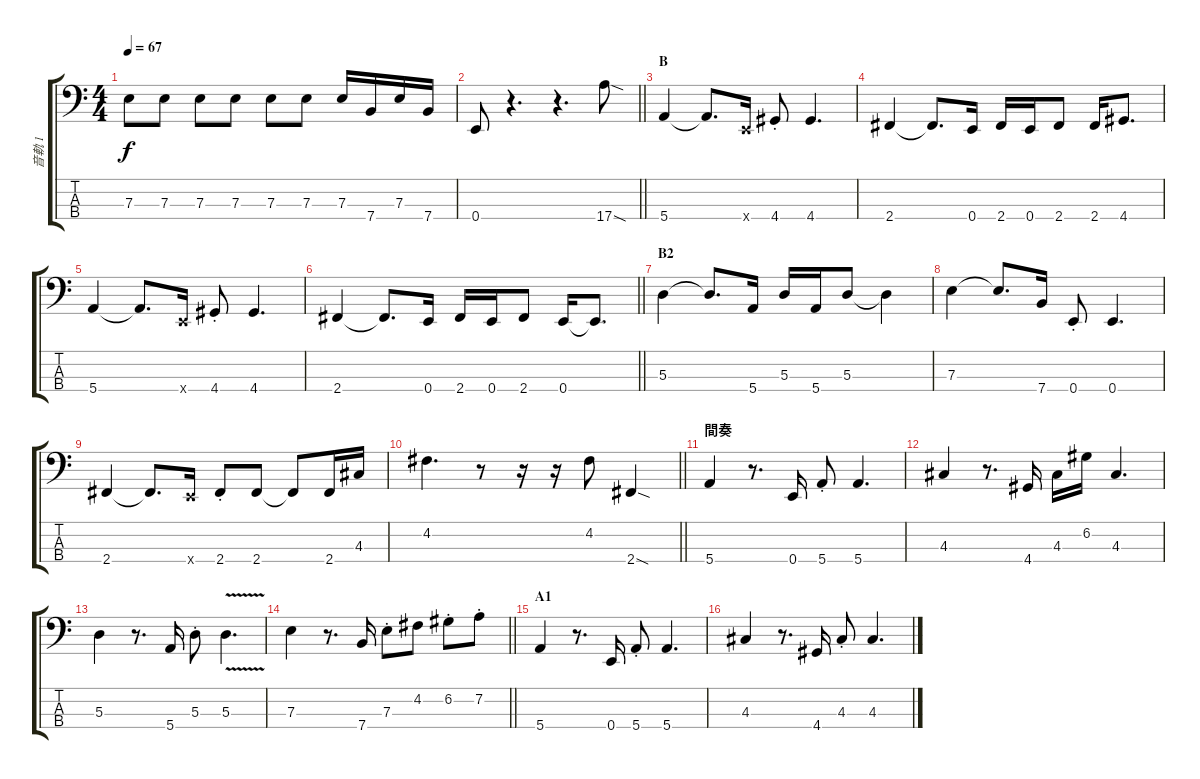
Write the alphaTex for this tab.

\track ("音軌 1" "音軌 1") {instrument electricbassfinger}
\staff {score tabs}
\tuning (G2 D2 A1 E1) {hide}
\ts (4 4)
\tempo 67
\clef f4
\ks c
7.3.8{dy f} 7.3.8 7.3.8 7.3.8 7.3.8 7.3.8 7.3.16 7.4.16 7.3.16 7.4.16 |
\barLineRight lightlight
0.4.8 r.4{d} r.4{d} 17.4{sod}.8 |
\section ("" "B")
5.4.4 5.4{t}.8{d} 0.4{x}.16 4.4{st}.8 4.4.4{d} |
2.4.4 2.4{t}.8{d} 0.4.16 2.4.16 0.4.16 2.4.8 2.4.16 4.4.8{d} |
5.4.4 5.4{t}.8{d} 0.4{x}.16 4.4{st}.8 4.4.4{d} |
\barLineRight lightlight
2.4.4 2.4{t}.8{d} 0.4.16 2.4.16 0.4.16 2.4.8 0.4.16 0.4{t}.8{d} |
\section ("" "B2")
5.3.4 5.3{t}.8{d} 5.4.16 5.3.16 5.4.16 5.3.8 5.3{t}.4 |
7.3.4 7.3{t}.8{d} 7.4.16 0.4{st}.8 0.4.4{d} |
2.4.4 2.4{t}.8{d} 0.4{x}.16 2.4{st}.8 2.4.8 2.4{t}.8 2.4.16 4.3.16 |
\barLineRight lightlight
4.2.4{d} r.8 r.16 r.16 4.2.8 2.4{sod}.4 |
\section ("" "間奏")
5.4.4 r.8{d} 0.4.16 5.4{st}.8 5.4.4{d} |
4.3.4 r.8{d} 4.4.16 4.3.16 6.2.16 4.3.4{d} |
5.3.4 r.8{d} 5.4.16 5.3{st}.8 5.3{v}.4{d} |
\barLineRight lightlight
7.3.4 r.8{d} 7.4.16 7.3{st}.8 4.2.8 6.2{st}.8 7.2{st}.8 |
\section ("" "A1")
5.4.4 r.8{d} 0.4.16 5.4{st}.8 5.4.4{d} |
4.3.4 r.8{d} 4.4.16 4.3{st}.8 4.3.4{d}
